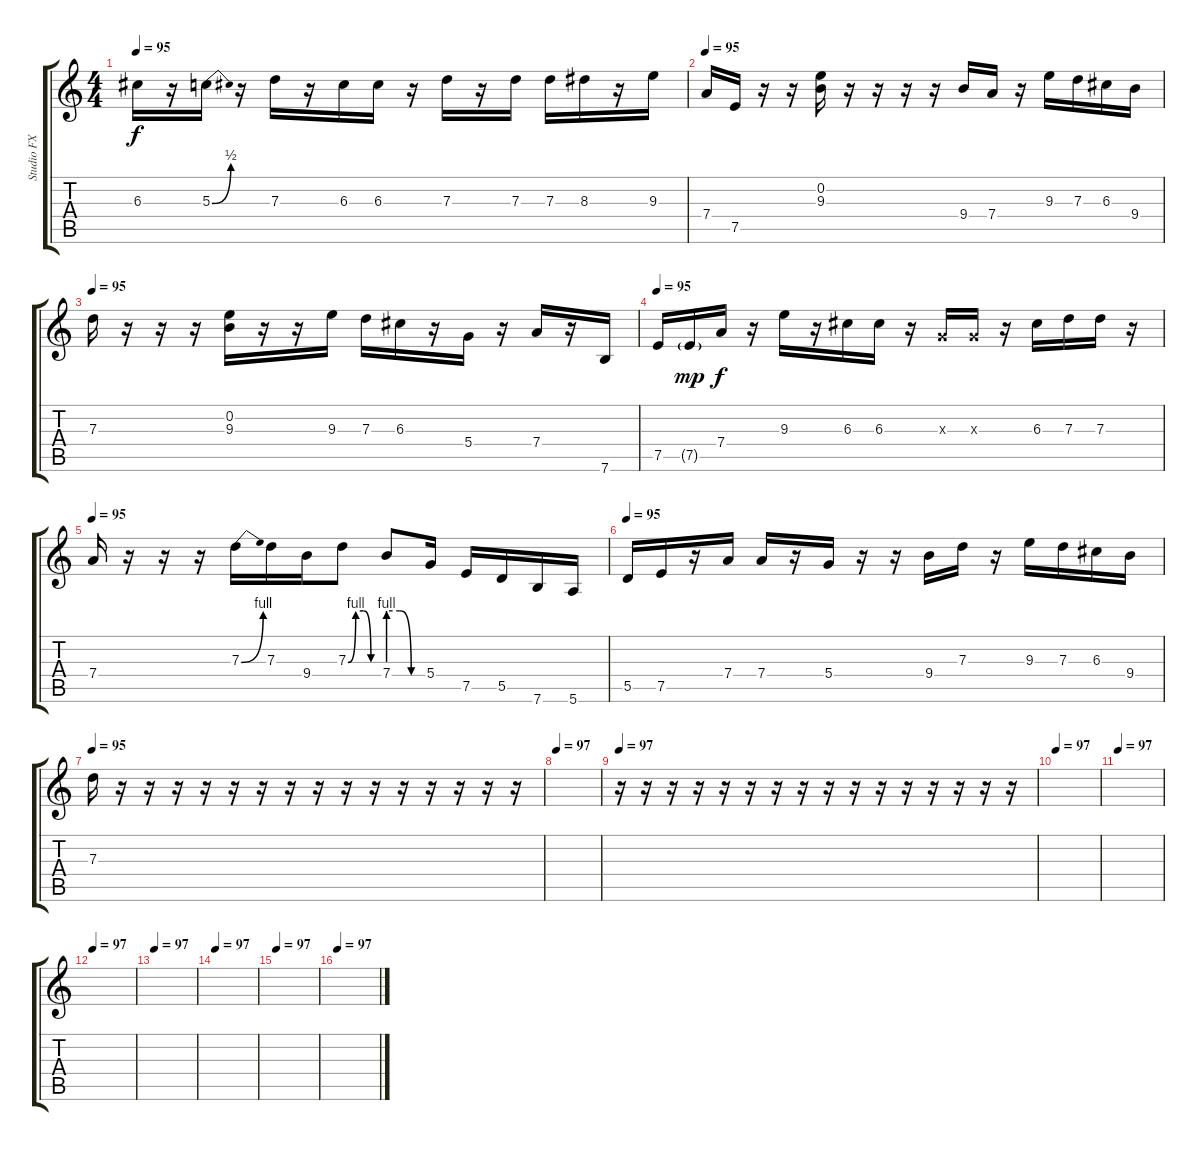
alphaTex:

\track ("Studio FX" "Studio FX") {instrument overdrivenguitar}
\staff {score tabs}
\tuning (E4 B3 G3 D3 A2 E2) {hide}
\ts (4 4)
\tempo 95
\clef g2
\ks c
6.3.16{dy f volume 8} r.16 5.3{be (bend 0 0 60 2)}.16{instrument lead8bassandlead} r.16 7.3.16 r.16 6.3.16 6.3.16 r.16 7.3.16 r.16 7.3.16 7.3.16 8.3.16 r.16 9.3.16 |
\tempo 95
7.4.16{volume 10 instrument lead8bassandlead} 7.5.16 r.16 r.16 (0.2 9.3).16 r.16 r.16 r.16 r.16 9.4.16 7.4.16 r.16 9.3.16 7.3.16 6.3.16 9.4.16 |
\tempo 95
7.3.16{instrument lead8bassandlead} r.16 r.16 r.16 (0.2 9.3).16 r.16 r.16 9.3.16 7.3.16 6.3.16{volume 16} r.16 5.4.16 r.16 7.4.16 r.16 7.6.16 |
\tempo 95
7.5.16{instrument lead8bassandlead} 7.5{g}.16{dy mp} 7.4.16{dy f volume 10 instrument lead8bassandlead} r.16 9.3.16 r.16 6.3.16 6.3.16 r.16 0.3{x}.16 0.3{x}.16 r.16 6.3.16 7.3.16 7.3.16 r.16 |
\tempo 95
7.4.16{instrument lead8bassandlead} r.16 r.16 r.16 7.3{be (bend 0 0 60 4)}.16 7.3.16 9.4.16 7.3{be (custom 0 0 15 4 30 4 45 0 60 0)}.8{volume 16} 7.4{be (custom 0 4 20 4 40 0 60 0)}.8 5.4.16 7.5.16 5.5.16 7.6.16 5.6.16 |
\tempo 95
5.5.16{instrument lead8bassandlead} 7.5.16 r.16 7.4.16{volume 10} 7.4.16 r.16 5.4.16 r.16 r.16 9.4.16{volume 12 instrument lead8bassandlead} 7.3.16 r.16 9.3.16 7.3.16 6.3.16 9.4.16 |
\tempo 95
7.3.16 r.16 r.16 r.16 r.16 r.16 r.16 r.16 r.16 r.16 r.16 r.16 r.16 r.16 r.16 r.16 |
\tempo 97
|
\tempo 97
r.16 r.16 r.16 r.16 r.16 r.16 r.16 r.16 r.16 r.16 r.16 r.16 r.16 r.16 r.16 r.16 |
\tempo 97
|
\tempo 97
|
\tempo 97
|
\tempo 97
|
\tempo 97
|
\tempo 97
|
\tempo 97
